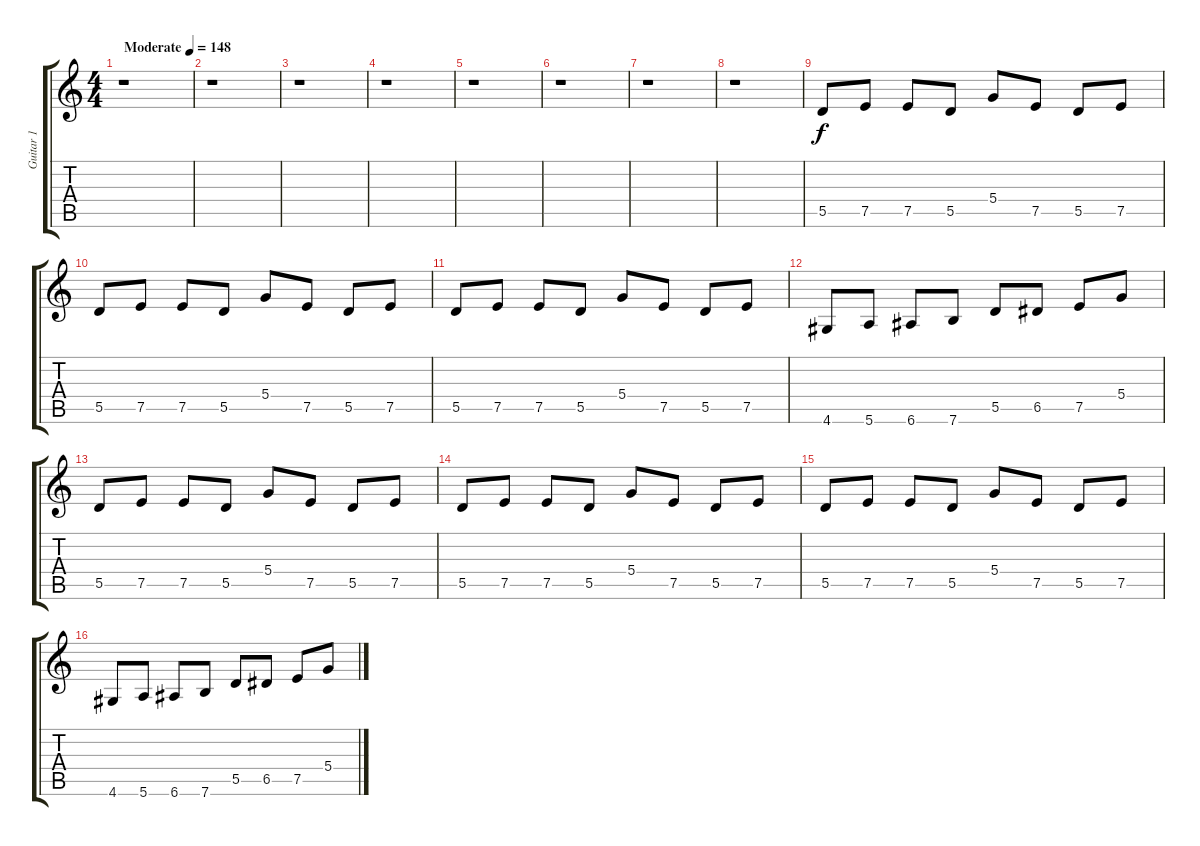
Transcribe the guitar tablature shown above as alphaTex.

\track ("Guitar 1" "Guitar 1") {instrument overdrivenguitar}
\staff {score tabs}
\tuning (E4 B3 G3 D3 A2 E2) {hide}
\ts (4 4)
\tempo (148 "Moderate")
\clef g2
\ks c
r.1{dy f instrument overdrivenguitar} |
r.1 |
r.1 |
r.1 |
r.1 |
r.1 |
r.1 |
r.1 |
5.5.8 7.5.8 7.5.8 5.5.8 5.4.8 7.5.8 5.5.8 7.5.8 |
5.5.8 7.5.8 7.5.8 5.5.8 5.4.8 7.5.8 5.5.8 7.5.8 |
5.5.8 7.5.8 7.5.8 5.5.8 5.4.8 7.5.8 5.5.8 7.5.8 |
4.6.8 5.6.8 6.6.8 7.6.8 5.5.8 6.5.8 7.5.8 5.4.8 |
5.5.8 7.5.8 7.5.8 5.5.8 5.4.8 7.5.8 5.5.8 7.5.8 |
5.5.8 7.5.8 7.5.8 5.5.8 5.4.8 7.5.8 5.5.8 7.5.8 |
5.5.8 7.5.8 7.5.8 5.5.8 5.4.8 7.5.8 5.5.8 7.5.8 |
4.6.8 5.6.8 6.6.8 7.6.8 5.5.8 6.5.8 7.5.8 5.4.8
